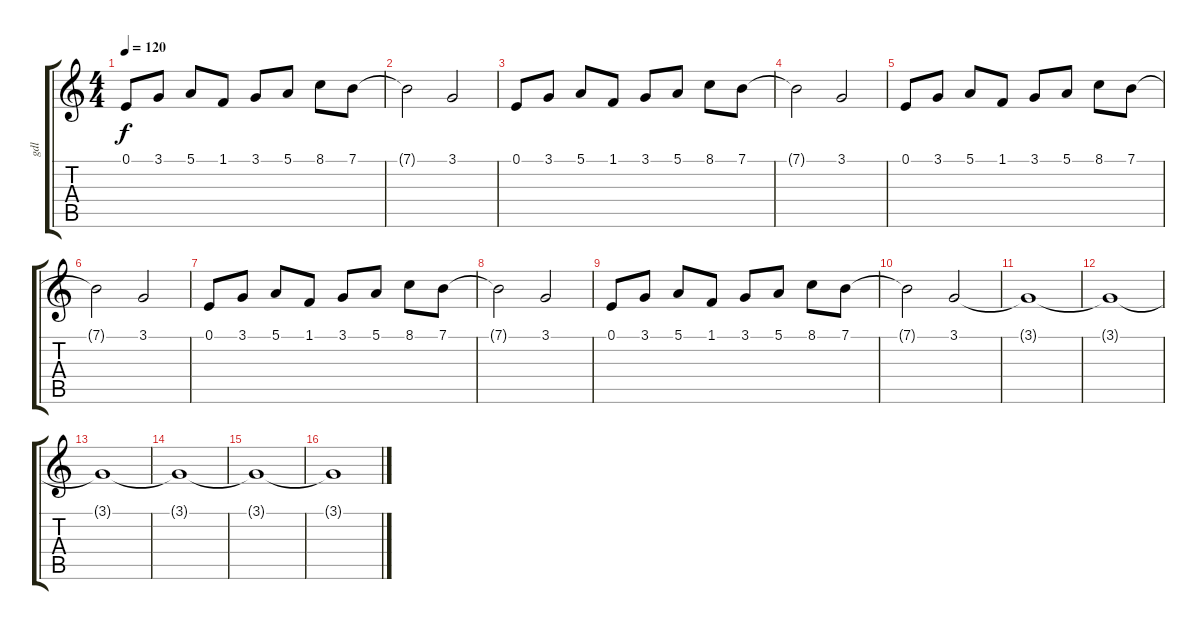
\track ("gdl" "gdl") {instrument stringensemble1}
\staff {score tabs}
\tuning (E4 B3 G3 D3 A2 E2) {hide}
\ts (4 4)
\tempo 120
\clef g2
\ks c
0.1.8{dy f} 3.1.8 5.1.8 1.1.8 3.1.8 5.1.8 8.1.8 7.1.8 |
7.1{t}.2 3.1.2 |
0.1.8 3.1.8 5.1.8 1.1.8 3.1.8 5.1.8 8.1.8 7.1.8 |
7.1{t}.2 3.1.2 |
0.1.8 3.1.8 5.1.8 1.1.8 3.1.8 5.1.8 8.1.8 7.1.8 |
7.1{t}.2 3.1.2 |
0.1.8 3.1.8 5.1.8 1.1.8 3.1.8 5.1.8 8.1.8 7.1.8 |
7.1{t}.2 3.1.2 |
0.1.8 3.1.8 5.1.8 1.1.8 3.1.8 5.1.8 8.1.8 7.1.8 |
7.1{t}.2 3.1.2 |
3.1{t}.1 |
3.1{t}.1 |
3.1{t}.1 |
3.1{t}.1 |
3.1{t}.1 |
3.1{t}.1
